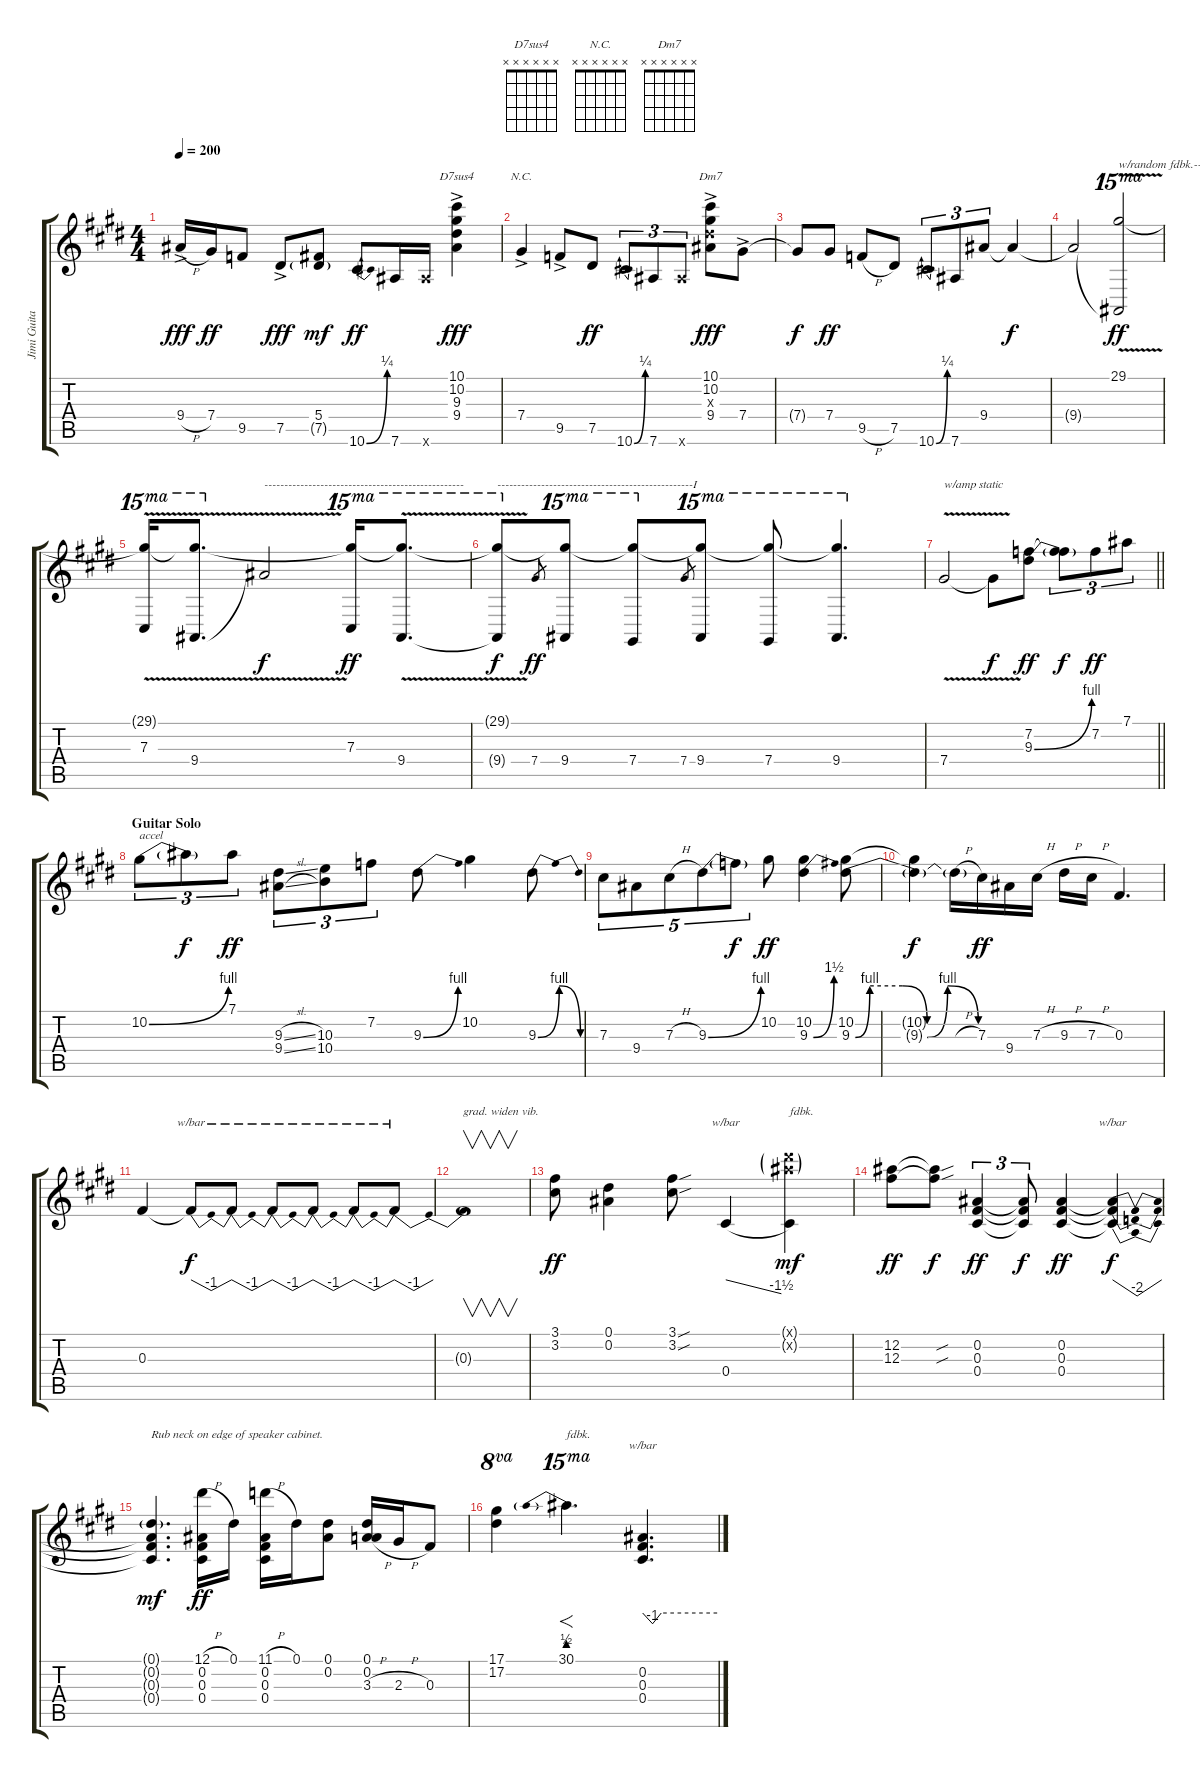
\track ("Jimi Guitar" "Jimi Guita") {instrument overdrivenguitar}
\staff {score tabs}
\tuning (Eb4 Bb3 Gb3 Db3 Ab2 Eb2) {hide}
\chord ("D7sus4" x x x x x x)
\chord ("N.C." x x x x x x)
\chord ("Dm7" x x x x x x)
\ts (4 4)
\tempo 200
\clef g2
\ks e
9.4{h ac}.16{dy fff} 7.4.16{dy ff} 9.5.8 7.5{ac}.8{dy fff} (5.4 7.5{g}).8{dy mf} 10.6{be (bend 0 0 60 1)}.8{dy ff} 7.6.16 7.6{x}.16 (10.1{ac} 10.2{ac} 9.3{ac} 9.4{ac}).4{ch "D7sus4" dy fff} |
7.4{ac}.4{ch "N.C."} 9.5{ac}.8 7.5.8{dy ff} 10.6{be (bend 0 0 60 1)}.8{tu (3 2)} 7.6.8{tu (3 2)} 7.6{x}.8{tu (3 2)} (10.1{ac} 10.2{ac} 9.3{ac x} 9.4{ac}).8{ch "Dm7" dy fff} 7.4{ac}.8 |
7.4{t}.8{dy f} 7.4.8{dy ff} 9.5{h}.8 7.5.8 10.6{be (bend 0 0 60 1)}.8{tu (3 2)} 7.6.8{tu (3 2)} 9.4.8{tu (3 2)} 9.4{t}.4{dy f} |
9.4{t}.2 (29.1{v} 9.4{v t}).2{ot 15ma txt "w/random fdbk.-----------------------------------" dy ff} |
(29.1{t} 7.3).16{ot 15ma} (29.1{t} 9.4{v}).8{d ot 15ma} 9.4{t}.2{txt "--------------------------------------------------" dy f} (29.1{t} 7.3).16{ot 15ma dy ff} (29.1{t} 9.4{v}).8{d ot 15ma} |
(29.1{t} 9.4{t}).8{ot 15ma txt "-------------------------------------------------I" dy f} 7.4.8{gr dy ff} (29.1{t} 9.4).8{ot 15ma} (29.1{t} 7.4).8{ot 15ma} 7.4.8{gr} (29.1{t} 9.4).8{ot 15ma} (29.1{t} 7.4).8{ot 15ma} (29.1{t} 9.4).4{d ot 15ma} |
\barLineRight lightlight
7.4{v}.2{txt "w/amp static"} 7.4{t}.8{dy f} (7.2 9.3{be (bend 0 0 60 4)}).8{dy ff} (7.2{t} 9.3{t}).8{tu (3 2) dy f} 7.2.8{tu (3 2) dy ff} 7.1.8{tu (3 2)} |
\section ("" "Guitar Solo")
10.2{be (bend 0 0 60 4)}.8{tu (3 2) txt "accel"} 10.2{t}.8{tu (3 2) dy f} 7.1.8{tu (3 2) dy ff} (9.3{sl} 9.4{sl}).8{tu (3 2)} (10.3 10.4).8{tu (3 2)} 7.2.8{tu (3 2)} 9.3{be (bend 0 0 60 4)}.8 10.2.4 9.3{be (bendrelease 0 0 30 4 30 4 60 0)}.8 |
7.3.8{tu (5 4)} 9.4.8{tu (5 4)} 7.3{h}.8{tu (5 4)} 9.3{be (bend 0 0 60 4)}.8{tu (5 4)} 9.3{t}.8{tu (5 4) dy f} 10.2.8{dy ff} (10.2 9.3{be (bend 0 0 60 6)}).4 (10.2 9.3{be (custom 0 0 7 4 23 4 35 0 45 4 60 0)}).8 |
(10.2{t} 9.3{t}).4{dy f} 9.3{h t}.16 7.3.16{dy ff} 9.4.16 7.3{h}.16 9.3{h}.16 7.3{h}.16 0.3.4{d} |
0.3.4 0.3{t}.8{tbe (dip default 0 0 30 -4 60 0) dy f} 0.3{t}.8{tbe (dip default 0 0 30 -4 60 0)} 0.3{t}.8{tbe (dip default 0 0 30 -4 60 0)} 0.3{t}.8{tbe (dip default 0 0 30 -4 60 0)} 0.3{t}.8{tbe (dip default 0 0 30 -4 60 0)} 0.3{t}.8{tbe (dip default 0 0 30 -4 60 0)} |
0.3{t}.1{v txt "grad. widen vib."} |
(3.1 3.2).8{dy ff} (0.1 0.2).4 (3.1{sou} 3.2{sou}).8 0.4.4{tbe (dive default 0 0 60 -6)} (12.1{g x} 12.2{g x} 0.4{t}).4{txt "fdbk." dy mf} |
(12.2 12.3).8{dy ff} (12.2{sou t} 12.3{sou t}).8{dy f} (0.2 0.3 0.4).4{tu (3 2) dy ff} (0.2{t} 0.3{t} 0.4{t}).8{tu (3 2) dy f} (0.2 0.3 0.4).4{dy ff} (0.2{t} 0.3{t} 0.4{t}).4{tbe (dip default 0 0 30 -8 60 0) dy f} |
(0.1{g} 0.2{t} 0.3{t} 0.4{t}).4{d txt "Rub neck on edge of speaker cabinet." dy mf} (12.1{h} 0.2 0.3 0.4).16{dy ff} 0.1.16 (11.1{h} 0.2 0.3 0.4).16 0.1.16 (0.1 0.2).8 (0.1 0.2 3.3{h}).16 2.3{h}.16 0.3.8 |
(17.1 17.2).4{ot 8va} 30.1{be (prebend 0 2 60 2)}.4{f d ot 15ma txt "fdbk."} (0.2 0.3 0.4).4{d tbe (custom default 0 0 8 -4 15 0 60 0)}
